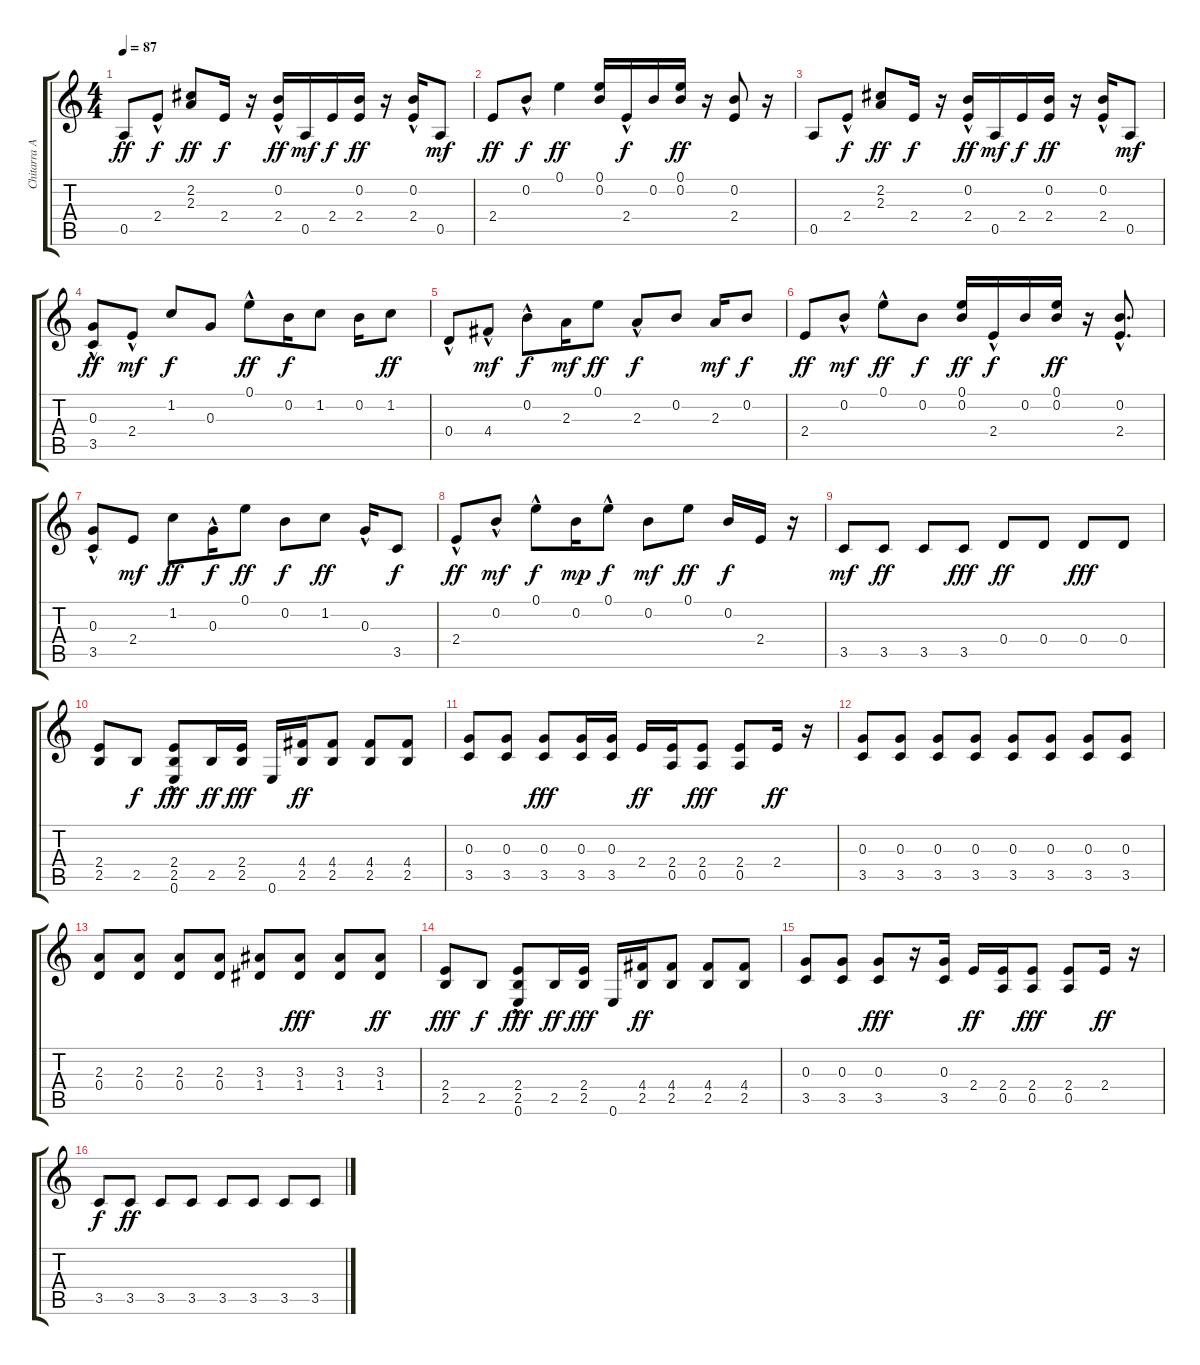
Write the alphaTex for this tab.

\track ("Chitarra Acustica" "Chitarra A") {instrument acousticguitarsteel}
\staff {score tabs}
\tuning (E4 B3 G3 D3 A2 E2) {hide}
\ts (4 4)
\tempo 87
\clef g2
\ks c
0.5.8{dy ff} 2.4{hac}.8{dy f} (2.2 2.3).8{dy ff} 2.4.16{dy f} r.16 (0.2{hac} 2.4).16{dy ff} 0.5.16{dy mf} 2.4.16{dy f} (0.2 2.4).16{dy ff} r.16 (0.2{hac} 2.4).16 0.5.8{dy mf} |
2.4.8{dy ff} 0.2{hac}.8{dy f} 0.1.4{dy ff} (0.1 0.2).16 2.4{hac}.16{dy f} 0.2.16 (0.1 0.2).16{dy ff} r.16 (0.2 2.4).8 r.16 |
0.5.8 2.4{hac}.8{dy f} (2.2 2.3).8{dy ff} 2.4.16{dy f} r.16 (0.2{hac} 2.4).16{dy ff} 0.5.16{dy mf} 2.4.16{dy f} (0.2 2.4).16{dy ff} r.16 (0.2{hac} 2.4).16 0.5.8{dy mf} |
(0.3 3.5{hac}).8{dy ff} 2.4{hac}.8{dy mf} 1.2.8{dy f} 0.3.8 0.1{hac}.8{dy ff} 0.2.16{dy f} 1.2.8 0.2.16 1.2.8{dy ff} |
0.4{hac}.8 4.4{hac}.8{dy mf} 0.2{hac}.8{dy f} 2.3.16{dy mf} 0.1.8{dy ff} 2.3{hac}.8{dy f} 0.2.8 2.3.16{dy mf} 0.2.8{dy f} |
2.4.8{dy ff} 0.2{hac}.8{dy mf} 0.1{hac}.8{dy ff} 0.2.8{dy f} (0.1 0.2).16{dy ff} 2.4{hac}.16{dy f} 0.2.16 (0.1 0.2).16{dy ff} r.16 (0.2{hac} 2.4{hac}).8{d} |
(0.3 3.5{hac}).8 2.4.8{dy mf} 1.2.8{dy ff} 0.3{hac}.16{dy f} 0.1.8{dy ff} 0.2.8{dy f} 1.2.8{dy ff} 0.3{hac}.16 3.5.8{dy f} |
2.4{hac}.8{dy ff} 0.2{hac}.8{dy mf} 0.1{hac}.8{dy f} 0.2.16{dy mp} 0.1{hac}.8{dy f} 0.2.8{dy mf} 0.1.8{dy ff} 0.2.16{dy f} 2.4.16 r.16 |
3.5.8{dy mf} 3.5.8{dy ff} 3.5.8 3.5.8{dy fff} 0.4.8{dy ff} 0.4.8 0.4.8{dy fff} 0.4.8 |
(2.4 2.5).8 2.5.8{dy f} (2.4 2.5 0.6{hac}).8{dy fff} 2.5.16{dy ff} (2.4 2.5).16{dy fff} 0.6.16 (4.4 2.5).16{dy ff} (4.4 2.5).8 (4.4 2.5).8 (4.4 2.5).8 |
(0.3 3.5).8 (0.3 3.5).8 (0.3 3.5).8{dy fff} (0.3 3.5).16 (0.3 3.5).16 2.4.16{dy ff} (2.4 0.5).16 (2.4 0.5).8{dy fff} (2.4 0.5).8 2.4.16{dy ff} r.16 |
(0.3 3.5).8 (0.3 3.5).8 (0.3 3.5).8 (0.3 3.5).8 (0.3 3.5).8 (0.3 3.5).8 (0.3 3.5).8 (0.3 3.5).8 |
(2.3 0.4).8 (2.3 0.4).8 (2.3 0.4).8 (2.3 0.4).8 (3.3 1.4).8 (3.3 1.4).8{dy fff} (3.3 1.4).8 (3.3 1.4).8{dy ff} |
(2.4 2.5).8{dy fff} 2.5.8{dy f} (2.4 2.5 0.6{hac}).8{dy fff} 2.5.16{dy ff} (2.4 2.5).16{dy fff} 0.6.16 (4.4 2.5).16{dy ff} (4.4 2.5).8 (4.4 2.5).8 (4.4 2.5).8 |
(0.3 3.5).8 (0.3 3.5).8 (0.3 3.5).8{dy fff} r.16 (0.3 3.5).16 2.4.16{dy ff} (2.4 0.5).16 (2.4 0.5).8{dy fff} (2.4 0.5).8 2.4.16{dy ff} r.16 |
3.5.8{dy f} 3.5.8{dy ff} 3.5.8 3.5.8 3.5.8 3.5.8 3.5.8 3.5.8
